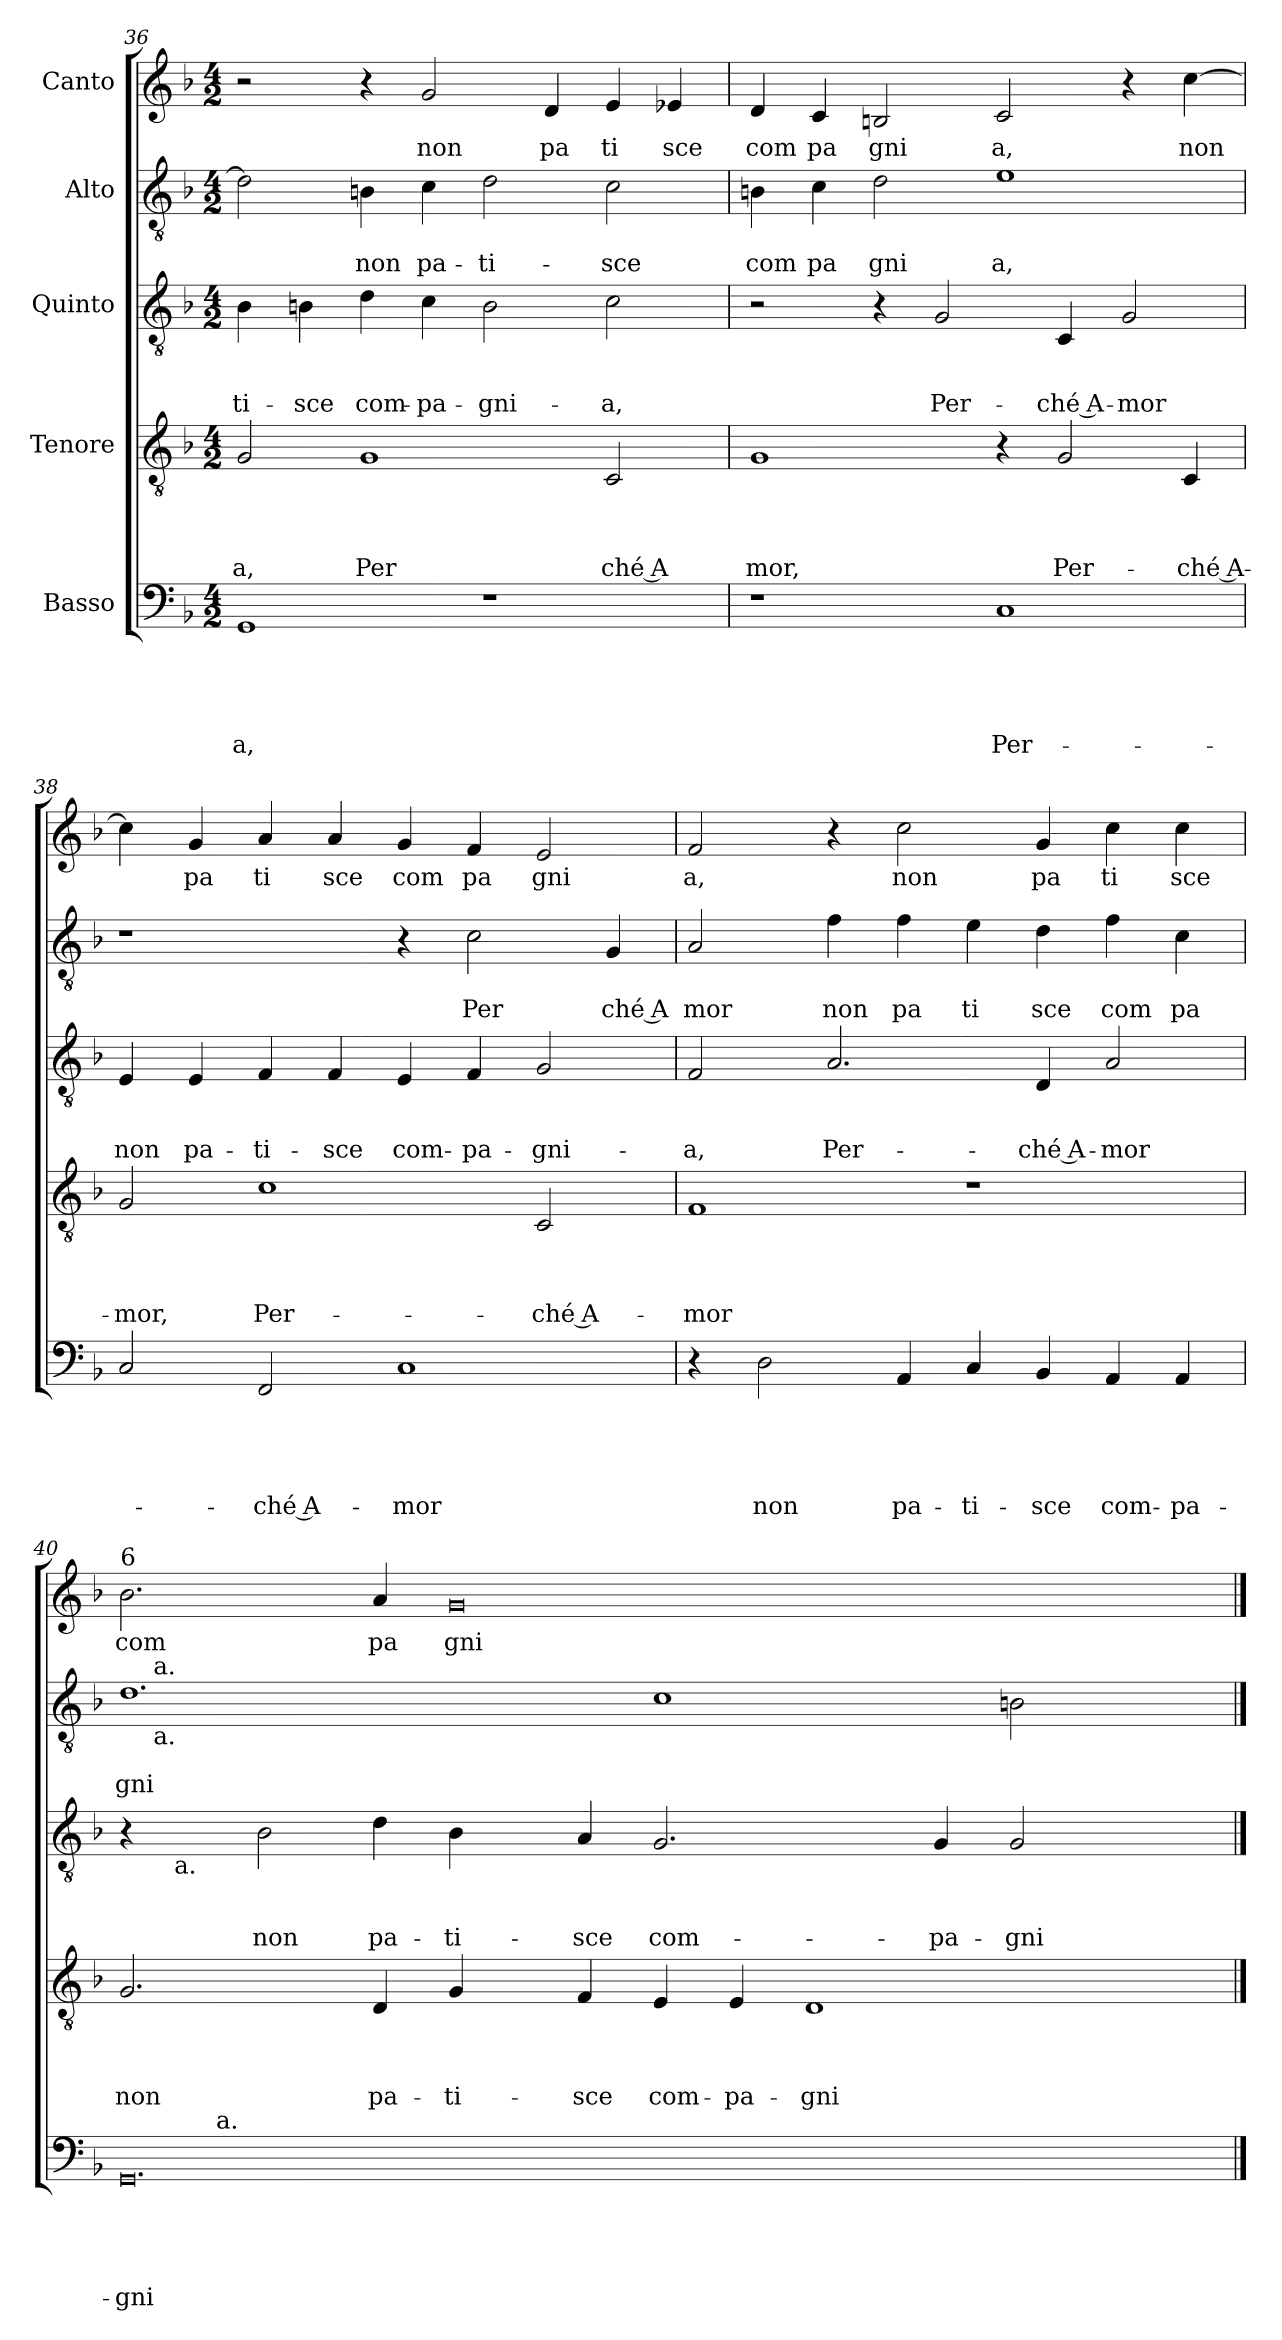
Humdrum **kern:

**kern	**text	**text	**text	**text	**text	**kern	**text	**text	**text	**text	**kern	**text	**text	**text	**kern	**text	**text	**kern	**text
*part5	*part5	*part5	*part5	*part5	*part5	*part4	*part4	*part4	*part4	*part4	*part3	*part3	*part3	*part3	*part2	*part2	*part2	*part1	*part1
*staff5	*staff5	*staff5	*staff5	*staff5	*staff5	*staff4	*staff4	*staff4	*staff4	*staff4	*staff3	*staff3	*staff3	*staff3	*staff2	*staff2	*staff2	*staff1	*staff1
*I"Basso	*	*	*	*	*	*I"Tenore	*	*	*	*	*I"Quinto	*	*	*	*I"Alto	*	*	*I"Canto	*
*clefF4	*	*	*	*	*	*clefGv2	*	*	*	*	*clefGv2	*	*	*	*clefGv2	*	*	*clefG2	*
*k[b-]	*	*	*	*	*	*k[b-]	*	*	*	*	*k[b-]	*	*	*	*k[b-]	*	*	*k[b-]	*
*F:	*	*	*	*	*	*F:	*	*	*	*	*F:	*	*	*	*F:	*	*	*F:	*
*M4/2	*	*	*	*	*	*M4/2	*	*	*	*	*M4/2	*	*	*	*M4/2	*	*	*M4/2	*
=36	=36	=36	=36	=36	=36	=36	=36	=36	=36	=36	=36	=36	=36	=36	=36	=36	=36	=36	=36
!	!	!	!	!	!LO:LY:b	!	!	!	!	!LO:LY:b	!	!	!	!LO:LY:b	!	!	!	!	!
1GG	.	.	.	.	-a,	2G/	.	.	.	a,	4B-\	.	.	-ti-	2d\]	.	.	2r	.
!	!	!	!	!	!	!	!	!	!	!	!	!	!	!LO:LY:b	!	!	!	!	!
.	.	.	.	.	.	.	.	.	.	.	4Bn\	.	.	-sce	.	.	.	.	.
!	!	!	!	!	!	!	!	!	!	!LO:LY:b	!	!	!	!LO:LY:b	!	!	!LO:LY:b	!	!
.	.	.	.	.	.	1G	.	.	.	Per	4d\	.	.	com-	4Bn\	.	non	4r	.
!	!	!	!	!	!	!	!	!	!	!	!	!	!	!LO:LY:b	!	!	!LO:LY:b	!	!LO:LY:b
.	.	.	.	.	.	.	.	.	.	.	4c\	.	.	-pa-	4c\	.	pa-	2g/	non
!	!	!	!	!	!	!	!	!	!	!	!	!	!	!LO:LY:b	!	!	!LO:LY:b	!	!
1r	.	.	.	.	.	.	.	.	.	.	2B\	.	.	-gni-	2d\	.	-ti-	.	.
!	!	!	!	!	!	!	!	!	!	!	!	!	!	!	!	!	!	!	!LO:LY:b
.	.	.	.	.	.	.	.	.	.	.	.	.	.	.	.	.	.	4d/	pa
!	!	!	!	!	!	!	!	!	!	!LO:LY:b:rj	!	!	!	!LO:LY:b	!	!	!LO:LY:b	!	!LO:LY:b
.	.	.	.	.	.	2C/	.	.	.	ché A	2c\	.	.	-a,	2c\	.	-sce	4e/	ti
!	!	!	!	!	!	!	!	!	!	!	!	!	!	!	!	!	!	!	!LO:LY:b
.	.	.	.	.	.	.	.	.	.	.	.	.	.	.	.	.	.	4e-X</	sce
!!LO:LB:g=z
=37	=37	=37	=37	=37	=37	=37	=37	=37	=37	=37	=37	=37	=37	=37	=37	=37	=37	=37	=37
!	!	!	!	!	!	!	!	!	!	!LO:LY:b	!	!	!	!	!	!	!LO:LY:b	!	!LO:LY:b
1r	.	.	.	.	.	1G	.	.	.	mor,	2r	.	.	.	4Bn\	.	com	4d/	com
!	!	!	!	!	!	!	!	!	!	!	!	!	!	!	!	!	!LO:LY:b	!	!LO:LY:b
.	.	.	.	.	.	.	.	.	.	.	.	.	.	.	4c\	.	pa	4c/	pa
!	!	!	!	!	!	!	!	!	!	!	!	!	!	!	!	!	!LO:LY:b	!	!LO:LY:b
.	.	.	.	.	.	.	.	.	.	.	4r	.	.	.	2d\	.	gni	2Bn/	gni
!	!	!	!	!	!	!	!	!	!	!	!	!	!	!LO:LY:b	!	!	!	!	!
.	.	.	.	.	.	.	.	.	.	.	2G/	.	.	Per-	.	.	.	.	.
!	!	!	!	!	!LO:LY:b	!	!	!	!	!	!	!	!	!	!	!	!LO:LY:b	!	!LO:LY:b
1C	.	.	.	.	Per-	4r	.	.	.	.	.	.	.	.	1e	.	a,	2c/	a,
!	!	!	!	!	!	!	!	!	!	!LO:LY:b	!	!	!	!LO:LY:b:rj	!	!	!	!	!
.	.	.	.	.	.	2G/	.	.	.	Per-	4C/	.	.	-ché A-	.	.	.	.	.
!	!	!	!	!	!	!	!	!	!	!	!	!	!	!LO:LY:b	!	!	!	!	!
.	.	.	.	.	.	.	.	.	.	.	2G/	.	.	-mor	.	.	.	4r	.
!	!	!	!	!	!	!	!	!	!	!LO:LY:b:rj	!	!	!	!	!	!	!	!	!LO:LY:b
.	.	.	.	.	.	4C/	.	.	.	-ché A-	.	.	.	.	.	.	.	[>4cc\	non
=38	=38	=38	=38	=38	=38	=38	=38	=38	=38	=38	=38	=38	=38	=38	=38	=38	=38	=38	=38
!	!	!	!	!	!	!	!	!	!	!LO:LY:b	!	!	!	!LO:LY:b	!	!	!	!	!
2C/	.	.	.	.	.	2G/	.	.	.	-mor,	4E/	.	.	non	1r	.	.	4cc\]	.
!	!	!	!	!	!	!	!	!	!	!	!	!	!	!LO:LY:b	!	!	!	!	!LO:LY:b
.	.	.	.	.	.	.	.	.	.	.	4E/	.	.	pa-	.	.	.	4g/	pa
!	!	!	!	!	!LO:LY:b:rj	!	!	!	!	!LO:LY:b	!	!	!	!LO:LY:b	!	!	!	!	!LO:LY:b
2FF/	.	.	.	.	-ché A-	1c	.	.	.	Per-	4F/	.	.	-ti-	.	.	.	4a/	ti
!	!	!	!	!	!	!	!	!	!	!	!	!	!	!LO:LY:b	!	!	!	!	!LO:LY:b
.	.	.	.	.	.	.	.	.	.	.	4F/	.	.	-sce	.	.	.	4a/	sce
!	!	!	!	!	!LO:LY:b	!	!	!	!	!	!	!	!	!LO:LY:b	!	!	!	!	!LO:LY:b
1C	.	.	.	.	-mor	.	.	.	.	.	4E/	.	.	com-	4r	.	.	4g/	com
!	!	!	!	!	!	!	!	!	!	!	!	!	!	!LO:LY:b	!	!	!LO:LY:b	!	!LO:LY:b
.	.	.	.	.	.	.	.	.	.	.	4F/	.	.	-pa-	2c\	.	Per	4f/	pa
!	!	!	!	!	!	!	!	!	!	!LO:LY:b:rj	!	!	!	!LO:LY:b	!	!	!	!	!LO:LY:b
.	.	.	.	.	.	2C/	.	.	.	-ché A-	2G/	.	.	-gni-	.	.	.	2e/	gni
!	!	!	!	!	!	!	!	!	!	!	!	!	!	!	!	!	!LO:LY:b:rj	!	!
.	.	.	.	.	.	.	.	.	.	.	.	.	.	.	4G/	.	ché A	.	.
=39	=39	=39	=39	=39	=39	=39	=39	=39	=39	=39	=39	=39	=39	=39	=39	=39	=39	=39	=39
!	!	!	!	!	!	!	!	!	!	!LO:LY:b	!	!	!	!LO:LY:b	!	!	!LO:LY:b	!	!LO:LY:b
4r	.	.	.	.	.	1F	.	.	.	-mor	2F/	.	.	-a,	2A/	.	mor	2f/	a,
!	!	!	!	!	!LO:LY:b	!	!	!	!	!	!	!	!	!	!	!	!	!	!
2D\	.	.	.	.	non	.	.	.	.	.	.	.	.	.	.	.	.	.	.
!	!	!	!	!	!	!	!	!	!	!	!	!	!	!LO:LY:b	!	!	!LO:LY:b	!	!
.	.	.	.	.	.	.	.	.	.	.	2.A/	.	.	Per-	4f\	.	non	4r	.
!	!	!	!	!	!LO:LY:b	!	!	!	!	!	!	!	!	!	!	!	!LO:LY:b	!	!LO:LY:b
4AA/	.	.	.	.	pa-	.	.	.	.	.	.	.	.	.	4f\	.	pa	2cc\	non
!	!	!	!	!	!LO:LY:b	!	!	!	!	!	!	!	!	!	!	!	!LO:LY:b	!	!
4C/	.	.	.	.	-ti-	1r	.	.	.	.	.	.	.	.	4e\	.	ti	.	.
!	!	!	!	!	!LO:LY:b	!	!	!	!	!	!	!	!	!LO:LY:b:rj	!	!	!LO:LY:b	!	!LO:LY:b
4BB-/	.	.	.	.	-sce	.	.	.	.	.	4D/	.	.	-ché A-	4d\	.	sce	4g/	pa
!	!	!	!	!	!LO:LY:b	!	!	!	!	!	!	!	!	!LO:LY:b	!	!	!LO:LY:b	!	!LO:LY:b
4AA/	.	.	.	.	com-	.	.	.	.	.	2A/	.	.	-mor	4f\	.	com	4cc\	ti
!	!	!	!	!	!LO:LY:b	!	!	!	!	!	!	!	!	!	!	!	!LO:LY:b	!	!LO:LY:b
4AA/	.	.	.	.	-pa-	.	.	.	.	.	.	.	.	.	4c\	.	pa	4cc\	sce
=40	=40	=40	=40	=40	=40	=40	=40	=40	=40	=40	=40	=40	=40	=40	=40	=40	=40	=40	=40
!	!	!	!	!	!	!	!	!	!	!	!	!	!	!	!	!	!	!LO:TX:a:t=6	!
!	!	!	!	!	!LO:LY:b	!	!	!	!	!LO:LY:b	!	!	!	!	!	!	!LO:LY:b	!	!LO:LY:b
*^	*	*	*	*	*	*	*	*	*	*	*^	*	*	*	*^	*	*	*	*
0.GG	8ryy	.	.	.	.	-gni-	2.G/	.	.	.	non	4r	16.ryy	.	.	.	1.d	16ryy	.	gni	2.b-\	com
!	!	!	!	!	!	!	!	!	!	!	!	!	!	!	!	!	!	!LO:TX:b:t=a.	!	!	!	!
!	!	!	!	!	!	!	!	!	!	!	!	!	!	!	!	!	!	!LO:TX:a:t=a.	!	!	!	!
.	.	.	.	.	.	.	.	.	.	.	.	.	.	.	.	.	.	1ryy	.	.	.	.
!	!	!	!	!	!	!	!	!	!	!	!	!	!LO:TX:b:t=a.	!	!	!	!	!	!	!	!	!
.	.	.	.	.	.	.	.	.	.	.	.	.	1ryy	.	.	.	.	.	.	.	.	.
.	32ryy	.	.	.	.	.	.	.	.	.	.	.	.	.	.	.	.	.	.	.	.	.
!	!LO:TX:a:t=a.	!	!	!	!	!	!	!	!	!	!	!	!	!	!	!	!	!	!	!	!	!
.	1ryy	.	.	.	.	.	.	.	.	.	.	.	.	.	.	.	.	.	.	.	.	.
!	!	!	!	!	!	!	!	!	!	!	!	!	!	!	!	!LO:LY:b	!	!	!	!	!	!
.	.	.	.	.	.	.	.	.	.	.	.	2B-\	.	.	.	non	.	.	.	.	.	.
!	!	!	!	!	!	!	!	!	!	!	!LO:LY:b	!	!	!	!	!LO:LY:b	!	!	!	!	!	!LO:LY:b
.	.	.	.	.	.	.	4D/	.	.	.	pa-	4d\	.	.	.	pa-	.	.	.	.	4a/	pa
!	!	!	!	!	!	!	!	!	!	!	!LO:LY:b	!	!	!	!	!LO:LY:b	!	!	!	!	!	!LO:LY:b
.	.	.	.	.	.	.	4G/	.	.	.	-ti-	4B-\	.	.	.	-ti-	.	.	.	.	0g	gni
.	.	.	.	.	.	.	.	.	.	.	.	.	.	.	.	.	.	1ryy	.	.	.	.
.	.	.	.	.	.	.	.	.	.	.	.	.	1ryy	.	.	.	.	.	.	.	.	.
.	1ryy	.	.	.	.	.	.	.	.	.	.	.	.	.	.	.	.	.	.	.	.	.
!	!	!	!	!	!	!	!	!	!	!	!LO:LY:b	!	!	!	!	!LO:LY:b	!	!	!	!	!	!
.	.	.	.	.	.	.	4F/	.	.	.	-sce	4A/	.	.	.	-sce	.	.	.	.	.	.
!	!	!	!	!	!	!	!	!	!	!	!LO:LY:b	!	!	!	!	!LO:LY:b	!	!	!	!	!	!
.	.	.	.	.	.	.	4E/	.	.	.	com-	2.G/	.	.	.	com-	1c	.	.	.	.	.
!	!	!	!	!	!	!	!	!	!	!	!LO:LY:b	!	!	!	!	!	!	!	!	!	!	!
.	.	.	.	.	.	.	4E/	.	.	.	-pa-	.	.	.	.	.	.	.	.	.	.	.
!	!	!	!	!	!	!	!	!	!	!	!LO:LY:b	!	!	!	!	!	!	!	!	!	!	!
.	.	.	.	.	.	.	1D	.	.	.	-gni-	.	.	.	.	.	.	.	.	.	.	.
.	.	.	.	.	.	.	.	.	.	.	.	.	.	.	.	.	.	2...ryy	.	.	.	.
.	.	.	.	.	.	.	.	.	.	.	.	.	2ryy	.	.	.	.	.	.	.	.	.
.	2ryy	.	.	.	.	.	.	.	.	.	.	.	.	.	.	.	.	.	.	.	.	.
!	!	!	!	!	!	!	!	!	!	!	!	!	!	!	!	!LO:LY:b	!	!	!	!	!	!
.	.	.	.	.	.	.	.	.	.	.	.	4G/	.	.	.	-pa-	.	.	.	.	.	.
!	!	!	!	!	!	!	!	!	!	!	!	!	!	!	!	!LO:LY:b	!	!	!	!	!	!
.	.	.	.	.	.	.	.	.	.	.	.	2G/	.	.	.	-gni-	2Bn\	.	.	.	.	.
.	.	.	.	.	.	.	.	.	.	.	.	.	4ryy	.	.	.	.	.	.	.	.	.
.	4ryy	.	.	.	.	.	.	.	.	.	.	.	.	.	.	.	.	.	.	.	.	.
.	.	.	.	.	.	.	.	.	.	.	.	.	8ryy	.	.	.	.	.	.	.	.	.
.	16.ryy	.	.	.	.	.	.	.	.	.	.	.	.	.	.	.	.	.	.	.	.	.
.	.	.	.	.	.	.	.	.	.	.	.	.	32ryy	.	.	.	.	.	.	.	.	.
*	*	*	*	*	*	*	*	*	*	*	*	*v	*v	*	*	*	*	*	*	*	*	*
*v	*v	*	*	*	*	*	*	*	*	*	*	*	*	*	*	*v	*v	*	*	*	*
==	==	==	==	==	==	==	==	==	==	==	==	==	==	==	==	==	==	==	==
*-	*-	*-	*-	*-	*-	*-	*-	*-	*-	*-	*-	*-	*-	*-	*-	*-	*-	*-	*-
